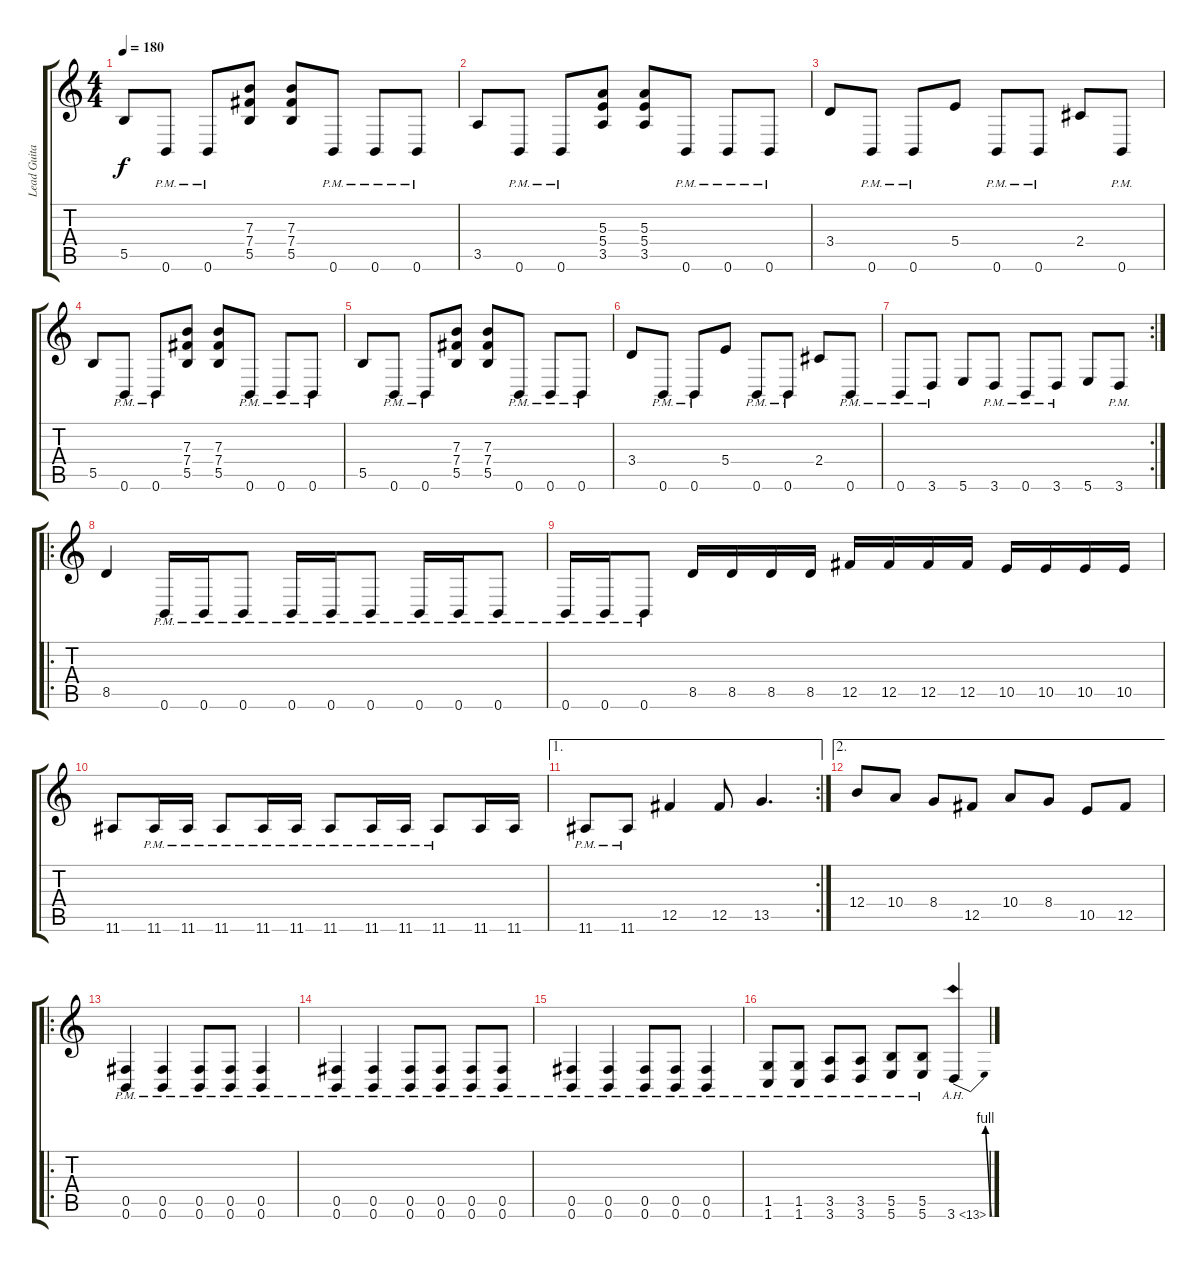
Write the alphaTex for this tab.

\track ("Lead Guitar" "Lead Guita") {instrument distortionguitar}
\staff {score tabs}
\tuning (Db4 Ab3 E3 B2 Gb2 B1) {hide}
\ts (4 4)
\tempo 180
\clef g2
\ks c
5.5.8{dy f} 0.6{pm}.8 0.6{pm}.8 (7.3 7.4 5.5).8 (7.3 7.4 5.5).8 0.6{pm}.8 0.6{pm}.8 0.6{pm}.8 |
3.5.8 0.6{pm}.8 0.6{pm}.8 (5.3 5.4 3.5).8 (5.3 5.4 3.5).8 0.6{pm}.8 0.6{pm}.8 0.6{pm}.8 |
3.4.8 0.6{pm}.8 0.6{pm}.8 5.4.8 0.6{pm}.8 0.6{pm}.8 2.4.8 0.6{pm}.8 |
5.5.8 0.6{pm}.8 0.6{pm}.8 (7.3 7.4 5.5).8 (7.3 7.4 5.5).8 0.6{pm}.8 0.6{pm}.8 0.6{pm}.8 |
5.5.8 0.6{pm}.8 0.6{pm}.8 (7.3 7.4 5.5).8 (7.3 7.4 5.5).8 0.6{pm}.8 0.6{pm}.8 0.6{pm}.8 |
3.4.8 0.6{pm}.8 0.6{pm}.8 5.4.8 0.6{pm}.8 0.6{pm}.8 2.4.8 0.6{pm}.8 |
\rc 2
0.6{pm}.8 3.6{pm}.8 5.6.8 3.6{pm}.8 0.6{pm}.8 3.6{pm}.8 5.6.8 3.6{pm}.8 |
\ro
8.5.4 0.6{pm}.16 0.6{pm}.16 0.6{pm}.8 0.6{pm}.16 0.6{pm}.16 0.6{pm}.8 0.6{pm}.16 0.6{pm}.16 0.6{pm}.8 |
0.6{pm}.16 0.6{pm}.16 0.6{pm}.8 8.5.16 8.5.16 8.5.16 8.5.16 12.5.16 12.5.16 12.5.16 12.5.16 10.5.16 10.5.16 10.5.16 10.5.16 |
11.6.8 11.6{pm}.16 11.6{pm}.16 11.6{pm}.8 11.6{pm}.16 11.6{pm}.16 11.6{pm}.8 11.6{pm}.16 11.6{pm}.16 11.6{pm}.8 11.6.16 11.6.16 |
\ae 1
\rc 2
11.6{pm}.8 11.6{pm}.8 12.5.4 12.5.8 13.5.4{d} |
\ae 2
12.4.8 10.4.8 8.4.8 12.5.8 10.4.8 8.4.8 10.5.8 12.5.8 |
\ro
(0.5 0.6{pm}).4 (0.5 0.6{pm}).4 (0.5 0.6{pm}).8 (0.5 0.6{pm}).8 (0.5 0.6{pm}).4 |
(0.5 0.6{pm}).4 (0.5 0.6{pm}).4 (0.5 0.6{pm}).8 (0.5 0.6{pm}).8 (0.5 0.6{pm}).8 (0.5 0.6{pm}).8 |
(0.5 0.6{pm}).4 (0.5 0.6{pm}).4 (0.5 0.6{pm}).8 (0.5 0.6{pm}).8 (0.5 0.6{pm}).4 |
(1.5 1.6{pm}).8 (1.5 1.6{pm}).8 (3.5 3.6{pm}).8 (3.5 3.6{pm}).8 (5.5 5.6{pm}).8 (5.5 5.6{pm}).8 3.6{be (bend 0 0 60 4) ah 10}.4
